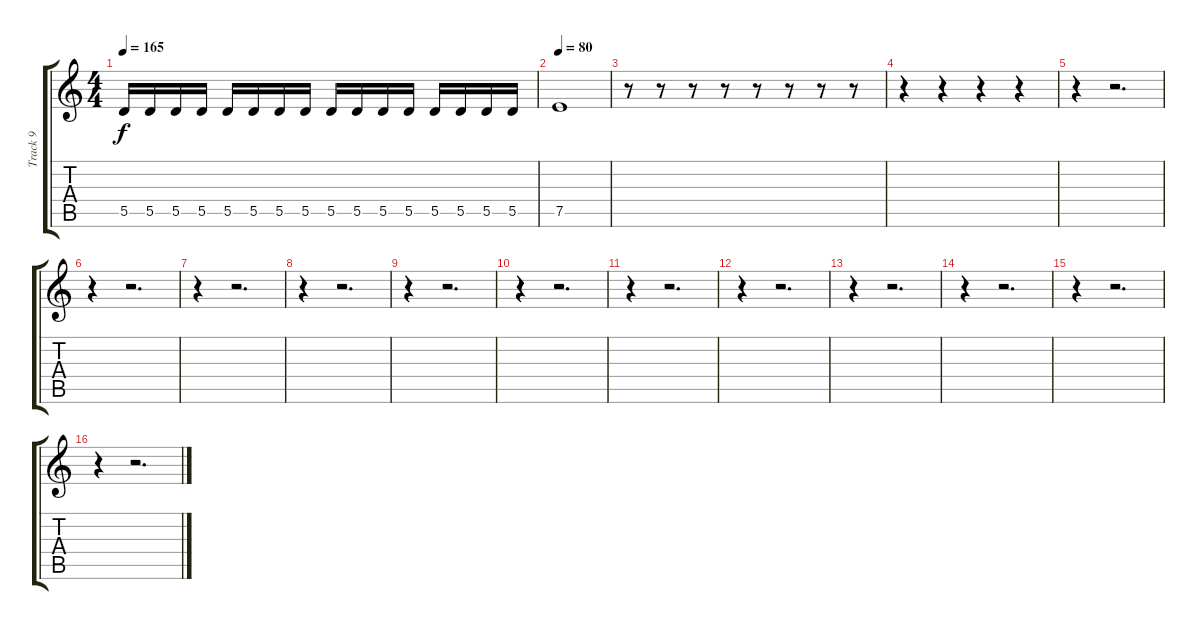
\track ("Track 9" "Track 9") {instrument electricbasspick}
\staff {score tabs}
\tuning (E4 B3 G3 D3 A2 D2) {hide}
\ts (4 4)
\tempo 165
\clef g2
\ks c
5.5.16{dy f} 5.5.16 5.5.16 5.5.16 5.5.16 5.5.16 5.5.16 5.5.16 5.5.16 5.5.16 5.5.16 5.5.16 5.5.16 5.5.16 5.5.16 5.5.16 |
\tempo 80
7.5.1 |
r.8 r.8 r.8 r.8 r.8 r.8 r.8 r.8 |
r.4 r.4 r.4 r.4 |
r.4 r.2{d} |
r.4 r.2{d} |
r.4 r.2{d} |
r.4 r.2{d} |
r.4 r.2{d} |
r.4 r.2{d} |
r.4 r.2{d} |
r.4 r.2{d} |
r.4 r.2{d} |
r.4 r.2{d} |
r.4 r.2{d} |
r.4 r.2{d}
